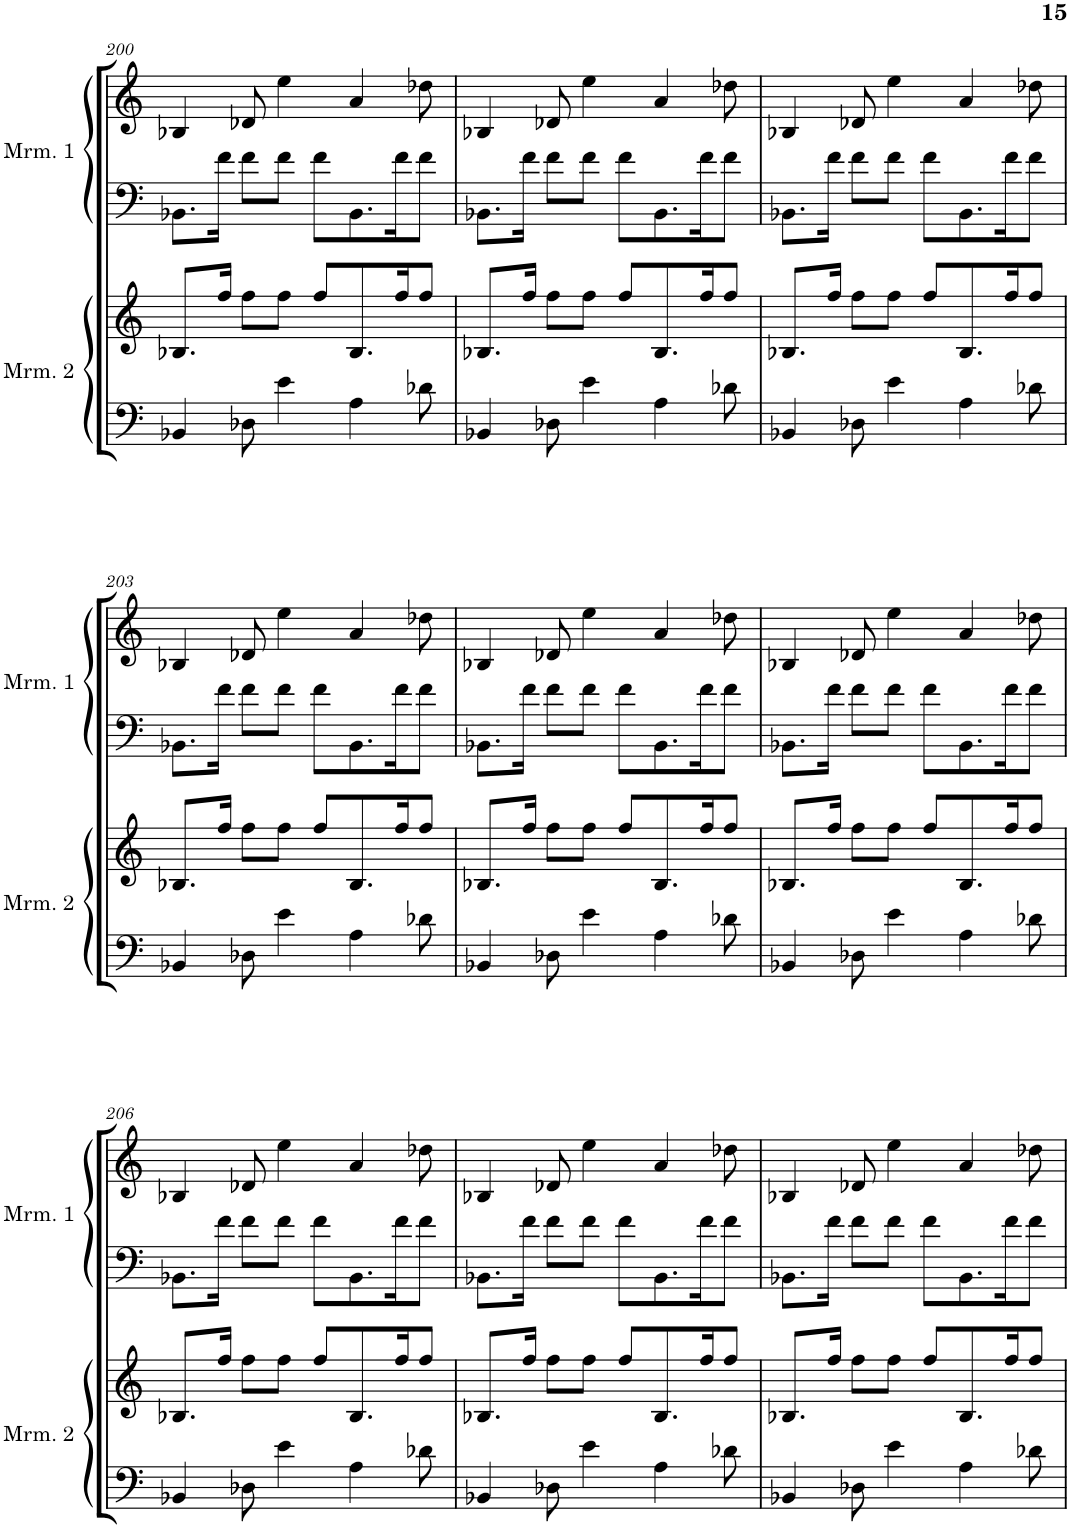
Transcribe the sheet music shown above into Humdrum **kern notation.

**kern	**kern	**kern	**kern
*part4	*part3	*part2	*part1
*staff4	*staff3	*staff2	*staff1
*I"Marimba 2	*I"Marimba 2	*I"Marimba 1	*I"Marimba 1
*I'Mrm. 2	*I'Mrm. 2	*I'Mrm. 1	*I'Mrm. 1
!!LO:PB:g=z
*clefF4	*clefG2	*clefF4	*clefG2
*k[]	*k[]	*k[]	*k[]
*M4/4	*M4/4	*M4/4	*M4/4
=200	=200	=200	=200
4BB-X/	8.B-X/L	8.BB-X\L	4B-X/
.	16ff/Jk	16f\Jk	.
8D-X\	8ff\L	8f\L	8d-X/
4e\	8ff\J	8f\J	4ee\
.	8ff/L	8f\L	.
4A\	8.B-/	8.BB-\	4a/
.	16ff/K	16f\K	.
8d-X\	8ff/J	8f\J	8dd-X\
=201	=201	=201	=201
4BB-X/	8.B-X/L	8.BB-X\L	4B-X/
.	16ff/Jk	16f\Jk	.
8D-X\	8ff\L	8f\L	8d-X/
4e\	8ff\J	8f\J	4ee\
.	8ff/L	8f\L	.
4A\	8.B-/	8.BB-\	4a/
.	16ff/K	16f\K	.
8d-X\	8ff/J	8f\J	8dd-X\
=202	=202	=202	=202
4BB-X/	8.B-X/L	8.BB-X\L	4B-X/
.	16ff/Jk	16f\Jk	.
8D-X\	8ff\L	8f\L	8d-X/
4e\	8ff\J	8f\J	4ee\
.	8ff/L	8f\L	.
4A\	8.B-/	8.BB-\	4a/
.	16ff/K	16f\K	.
8d-X\	8ff/J	8f\J	8dd-X\
!!LO:LB:g=z
=203	=203	=203	=203
4BB-X/	8.B-X/L	8.BB-X\L	4B-X/
.	16ff/Jk	16f\Jk	.
8D-X\	8ff\L	8f\L	8d-X/
4e\	8ff\J	8f\J	4ee\
.	8ff/L	8f\L	.
4A\	8.B-/	8.BB-\	4a/
.	16ff/K	16f\K	.
8d-X\	8ff/J	8f\J	8dd-X\
=204	=204	=204	=204
4BB-X/	8.B-X/L	8.BB-X\L	4B-X/
.	16ff/Jk	16f\Jk	.
8D-X\	8ff\L	8f\L	8d-X/
4e\	8ff\J	8f\J	4ee\
.	8ff/L	8f\L	.
4A\	8.B-/	8.BB-\	4a/
.	16ff/K	16f\K	.
8d-X\	8ff/J	8f\J	8dd-X\
=205	=205	=205	=205
4BB-X/	8.B-X/L	8.BB-X\L	4B-X/
.	16ff/Jk	16f\Jk	.
8D-X\	8ff\L	8f\L	8d-X/
4e\	8ff\J	8f\J	4ee\
.	8ff/L	8f\L	.
4A\	8.B-/	8.BB-\	4a/
.	16ff/K	16f\K	.
8d-X\	8ff/J	8f\J	8dd-X\
!!LO:LB:g=z
=206	=206	=206	=206
4BB-X/	8.B-X/L	8.BB-X\L	4B-X/
.	16ff/Jk	16f\Jk	.
8D-X\	8ff\L	8f\L	8d-X/
4e\	8ff\J	8f\J	4ee\
.	8ff/L	8f\L	.
4A\	8.B-/	8.BB-\	4a/
.	16ff/K	16f\K	.
8d-X\	8ff/J	8f\J	8dd-X\
=207	=207	=207	=207
4BB-X/	8.B-X/L	8.BB-X\L	4B-X/
.	16ff/Jk	16f\Jk	.
8D-X\	8ff\L	8f\L	8d-X/
4e\	8ff\J	8f\J	4ee\
.	8ff/L	8f\L	.
4A\	8.B-/	8.BB-\	4a/
.	16ff/K	16f\K	.
8d-X\	8ff/J	8f\J	8dd-X\
=208	=208	=208	=208
4BB-X/	8.B-X/L	8.BB-X\L	4B-X/
.	16ff/Jk	16f\Jk	.
8D-X\	8ff\L	8f\L	8d-X/
4e\	8ff\J	8f\J	4ee\
.	8ff/L	8f\L	.
4A\	8.B-/	8.BB-\	4a/
.	16ff/K	16f\K	.
8d-X\	8ff/J	8f\J	8dd-X\
=	=	=	=
*-	*-	*-	*-
